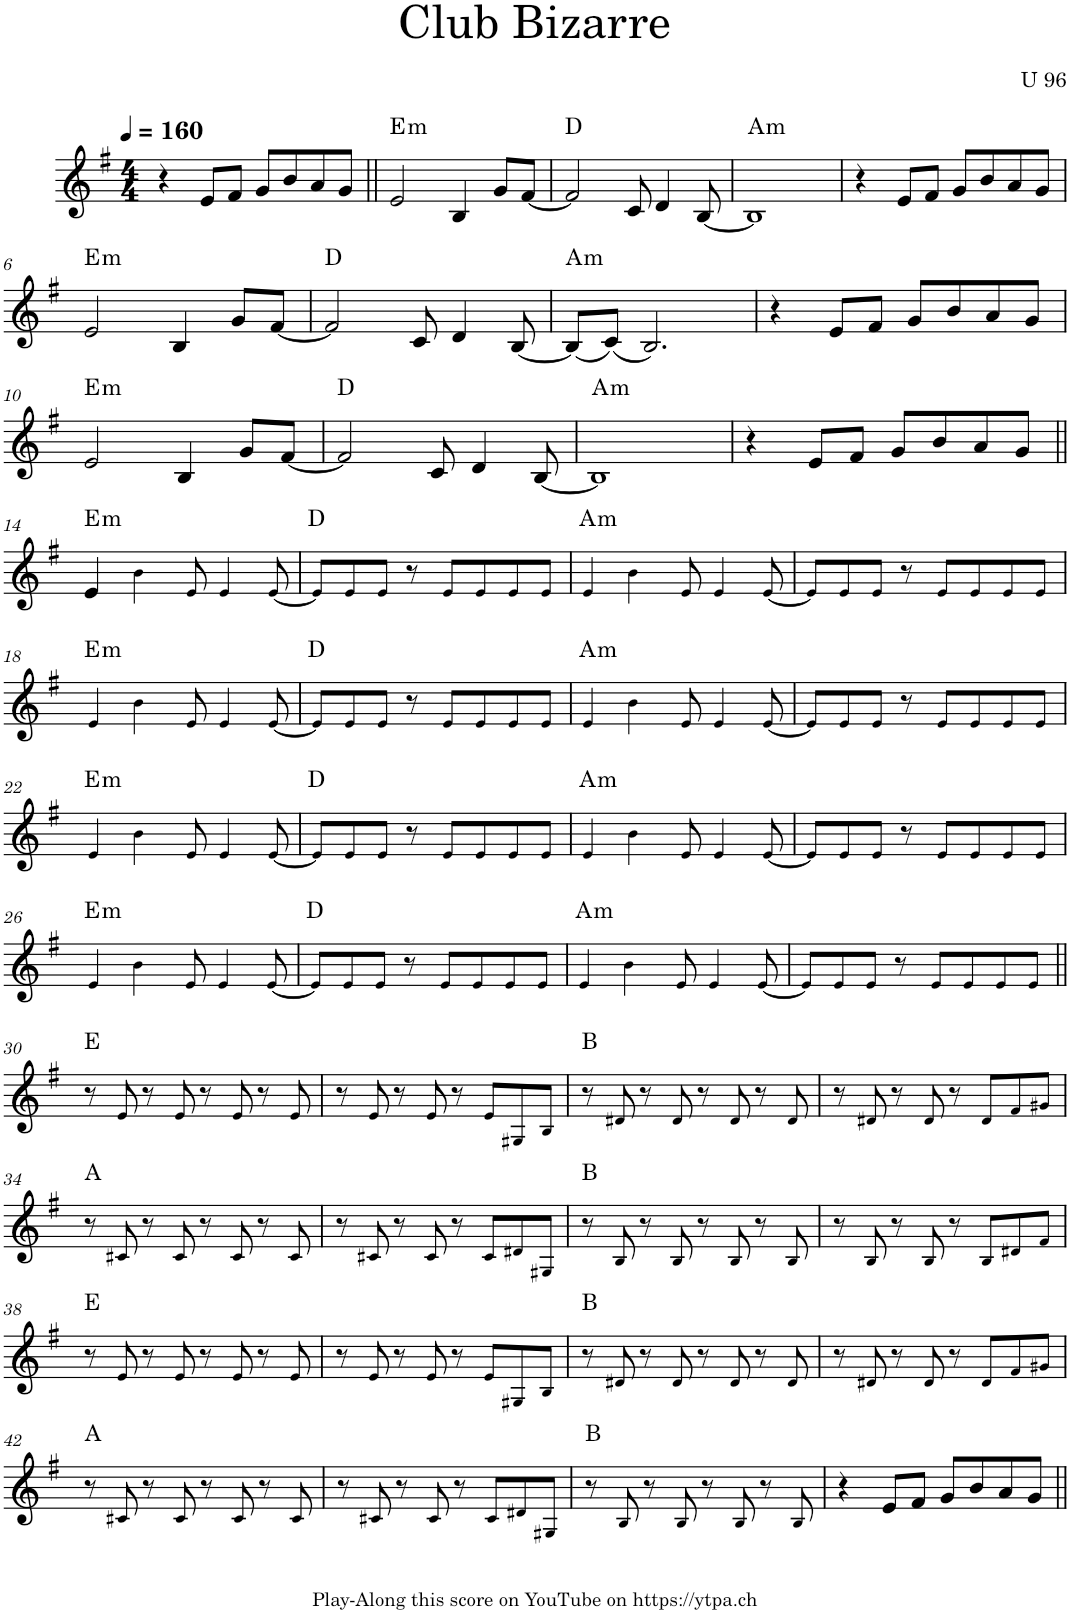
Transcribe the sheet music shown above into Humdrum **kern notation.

**kern	**harte
*part1	*part1
*staff1	*
*I"Piano	*
*I'Pno.	*
*clefG2	*
*k[f#]	*
*M4/4	*
*MM160	*
=1	=1
4r	.
8e/L	.
8f#/J	.
8g/L	.
8b/	.
8a/	.
8g/J	.
=2||	=2||
!	!LO:H:kt=m
2e/	E:min
4B/	.
8g/L	.
[8f#/J	.
=3	=3
2f#/]	D:maj
8c/	.
4d/	.
[8B/	.
=4	=4
!	!LO:H:kt=m
1B]	A:min
=5	=5
4r	.
8e/L	.
8f#/J	.
8g/L	.
8b/	.
8a/	.
8g/J	.
!!LO:LB:g=z
=6	=6
!	!LO:H:kt=m
2e/	E:min
4B/	.
8g/L	.
[8f#/J	.
=7	=7
2f#/]	D:maj
8c/	.
4d/	.
[8B/	.
=8	=8
!	!LO:H:kt=m
(8B/L]	A:min
(8c/J)	.
2.B/)	.
=9	=9
4r	.
8e/L	.
8f#/J	.
8g/L	.
8b/	.
8a/	.
8g/J	.
!!LO:LB:g=z
=10	=10
!	!LO:H:kt=m
2e/	E:min
4B/	.
8g/L	.
[8f#/J	.
=11	=11
2f#/]	D:maj
8c/	.
4d/	.
[8B/	.
=12	=12
!	!LO:H:kt=m
1B]	A:min
=13	=13
4r	.
8e/L	.
8f#/J	.
8g/L	.
8b/	.
8a/	.
8g/J	.
!!LO:LB:g=z
=14||	=14||
!	!LO:H:kt=m
4e/	E:min
4b!\	.
8e!/	.
4e!/	.
[8e!/	.
=15	=15
8e!/L]	D:maj
8e!/	.
8e!/J	.
8r	.
8e!/L	.
8e!/	.
8e!/	.
8e!/J	.
=16	=16
!	!LO:H:kt=m
4e!/	A:min
4b!\	.
8e!/	.
4e!/	.
[8e!/	.
=17	=17
8e!/L]	.
8e!/	.
8e!/J	.
8r	.
8e!/L	.
8e!/	.
8e!/	.
8e!/J	.
!!LO:LB:g=z
=18	=18
!	!LO:H:kt=m
4e!/	E:min
4b!\	.
8e!/	.
4e!/	.
[8e!/	.
=19	=19
8e!/L]	D:maj
8e!/	.
8e!/J	.
8r	.
8e!/L	.
8e!/	.
8e!/	.
8e!/J	.
=20	=20
!	!LO:H:kt=m
4e!/	A:min
4b!\	.
8e!/	.
4e!/	.
[8e!/	.
=21	=21
8e!/L]	.
8e!/	.
8e!/J	.
8r	.
8e!/L	.
8e!/	.
8e!/	.
8e!/J	.
!!LO:LB:g=z
=22	=22
!	!LO:H:kt=m
4e!/	E:min
4b!\	.
8e!/	.
4e!/	.
[8e!/	.
=23	=23
8e!/L]	D:maj
8e!/	.
8e!/J	.
8r	.
8e!/L	.
8e!/	.
8e!/	.
8e!/J	.
=24	=24
!	!LO:H:kt=m
4e!/	A:min
4b!\	.
8e!/	.
4e!/	.
[8e!/	.
=25	=25
8e!/L]	.
8e!/	.
8e!/J	.
8r	.
8e!/L	.
8e!/	.
8e!/	.
8e!/J	.
!!LO:LB:g=z
=26	=26
!	!LO:H:kt=m
4e!/	E:min
4b!\	.
8e!/	.
4e!/	.
[8e!/	.
=27	=27
8e!/L]	D:maj
8e!/	.
8e!/J	.
8r	.
8e!/L	.
8e!/	.
8e!/	.
8e!/J	.
=28	=28
!	!LO:H:kt=m
4e!/	A:min
4b!\	.
8e!/	.
4e!/	.
[8e!/	.
=29	=29
8e!/L]	.
8e!/	.
8e!/J	.
8r	.
8e!/L	.
8e!/	.
8e!/	.
8e!/J	.
!!LO:LB:g=z
=30||	=30||
8r	E:maj
8e!/	.
8r	.
8e!/	.
8r	.
8e!/	.
8r	.
8e!/	.
=31	=31
8r	.
8e!/	.
8r	.
8e!/	.
8r	.
8e!/L	.
8G#X!/	.
8B!/J	.
=32	=32
8r	B:maj
8d#X!/	.
8r	.
8d#!/	.
8r	.
8d#!/	.
8r	.
8d#!/	.
=33	=33
8r	.
8d#X!/	.
8r	.
8d#!/	.
8r	.
8d#!/L	.
8f#!/	.
8g#X!/J	.
!!LO:LB:g=z
=34	=34
8r	A:maj
8c#X!/	.
8r	.
8c#!/	.
8r	.
8c#!/	.
8r	.
8c#!/	.
=35	=35
8r	.
8c#X!/	.
8r	.
8c#!/	.
8r	.
8c#!/L	.
8d#X!/	.
8G#X!/J	.
=36	=36
8r	B:maj
8B!/	.
8r	.
8B!/	.
8r	.
8B!/	.
8r	.
8B!/	.
=37	=37
8r	.
8B!/	.
8r	.
8B!/	.
8r	.
8B!/L	.
8d#X!/	.
8f#!/J	.
!!LO:LB:g=z
=38	=38
8r	E:maj
8e!/	.
8r	.
8e!/	.
8r	.
8e!/	.
8r	.
8e!/	.
=39	=39
8r	.
8e!/	.
8r	.
8e!/	.
8r	.
8e!/L	.
8G#X!/	.
8B!/J	.
=40	=40
8r	B:maj
8d#X!/	.
8r	.
8d#!/	.
8r	.
8d#!/	.
8r	.
8d#!/	.
=41	=41
8r	.
8d#X!/	.
8r	.
8d#!/	.
8r	.
8d#!/L	.
8f#!/	.
8g#X!/J	.
!!LO:LB:g=z
=42	=42
8r	A:maj
8c#X!/	.
8r	.
8c#!/	.
8r	.
8c#!/	.
8r	.
8c#!/	.
=43	=43
8r	.
8c#X!/	.
8r	.
8c#!/	.
8r	.
8c#!/L	.
8d#X!/	.
8G#X!/J	.
=44	=44
8r	B:maj
8B!/	.
8r	.
8B!/	.
8r	.
8B!/	.
8r	.
8B!/	.
=45	=45
4r	.
8e/L	.
8f#/J	.
8g/L	.
8b/	.
8a/	.
8g/J	.
=||	=||
*-	*-
